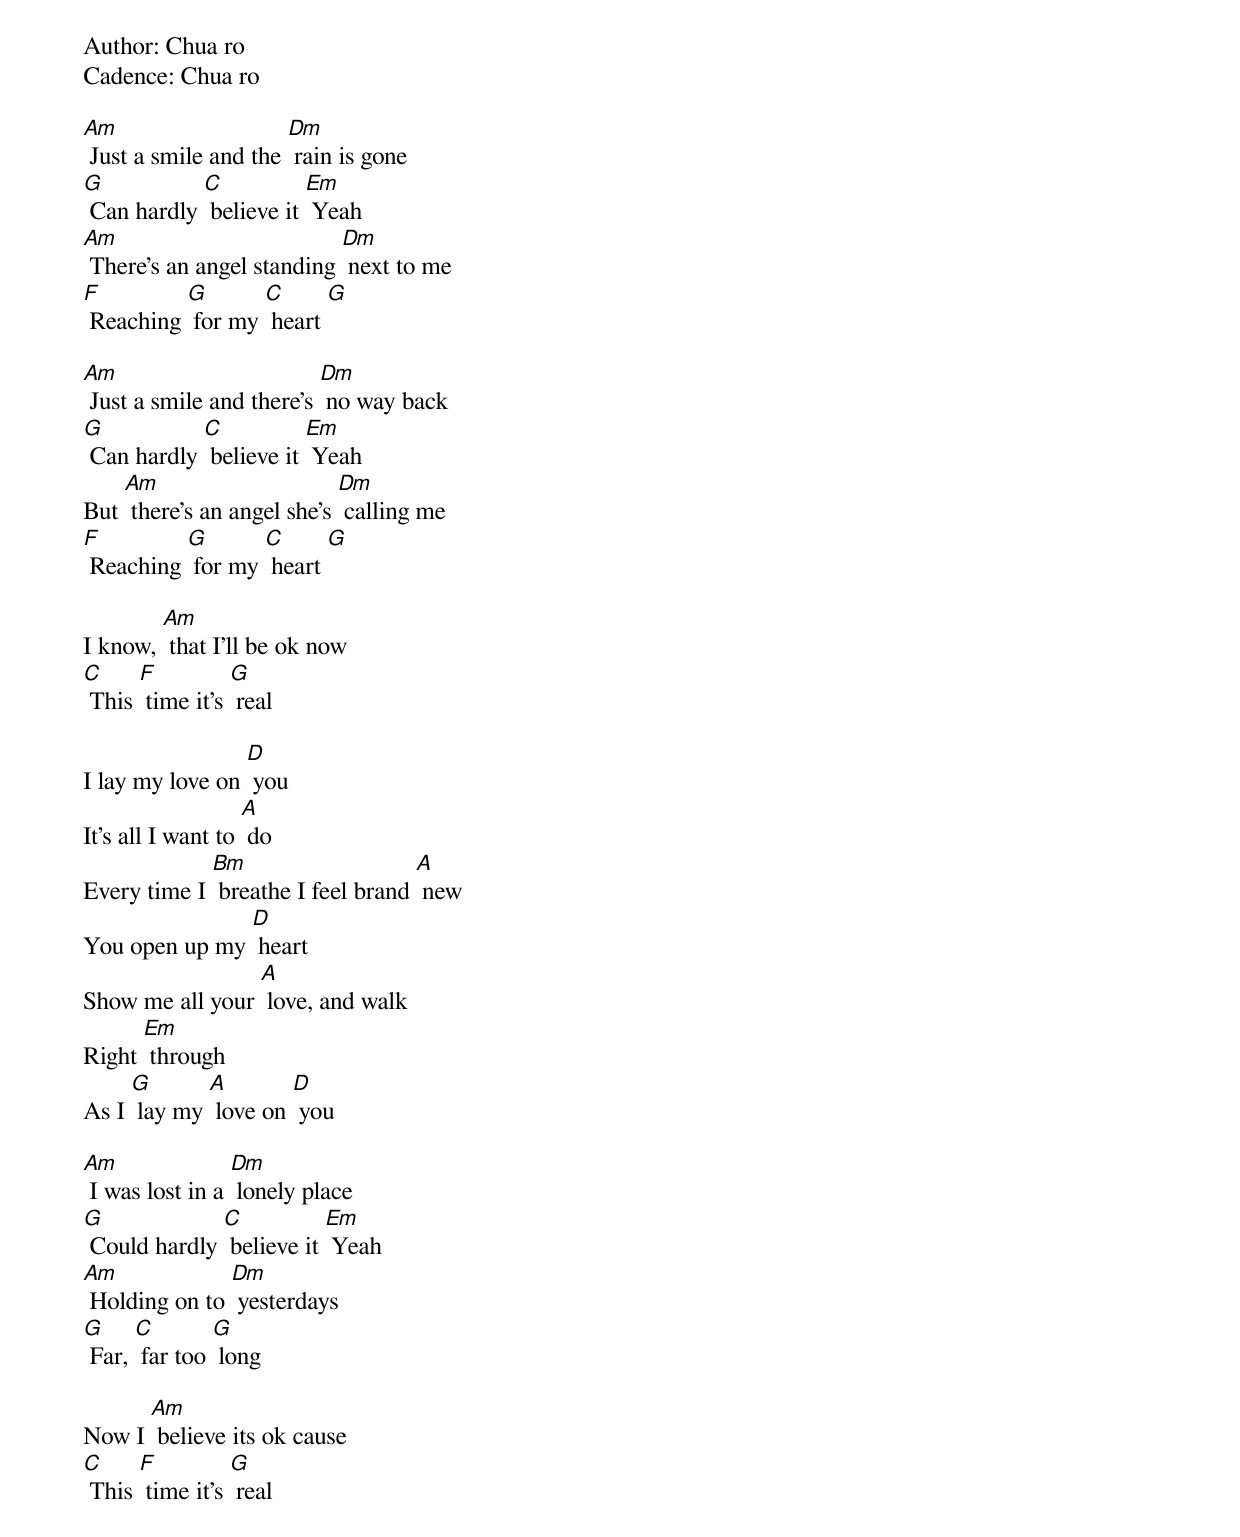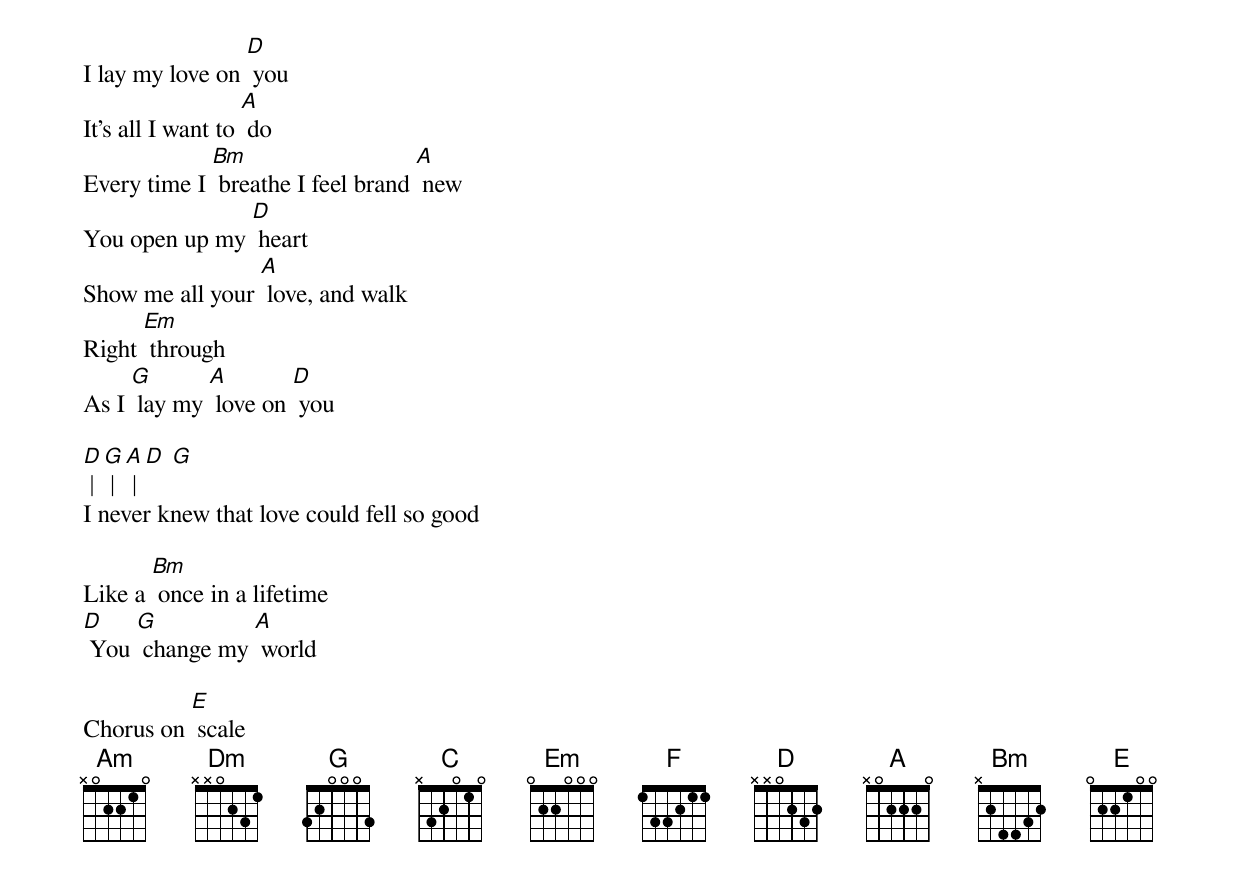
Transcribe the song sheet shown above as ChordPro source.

Author: Chua ro
Cadence: Chua ro

[Am] Just a smile and the [Dm] rain is gone
[G] Can hardly [C] believe it [Em] Yeah
[Am] There's an angel standing [Dm] next to me
[F] Reaching [G] for my [C] heart [G]

[Am] Just a smile and there's [Dm] no way back
[G] Can hardly [C] believe it [Em] Yeah
But [Am] there's an angel she's [Dm] calling me
[F] Reaching [G] for my [C] heart [G]

I know, [Am] that I'll be ok now
[C] This [F] time it's [G] real

I lay my love on [D] you
It's all I want to [A] do
Every time I [Bm] breathe I feel brand [A] new
You open up my [D] heart
Show me all your [A] love, and walk
Right [Em] through
As I [G] lay my [A] love on [D] you

[Am] I was lost in a [Dm] lonely place
[G] Could hardly [C] believe it [Em] Yeah
[Am] Holding on to [Dm] yesterdays
[G] Far, [C] far too [G] long

Now I [Am] believe its ok cause
[C] This [F] time it's [G] real

I lay my love on [D] you
It's all I want to [A] do
Every time I [Bm] breathe I feel brand [A] new
You open up my [D] heart
Show me all your [A] love, and walk
Right [Em] through
As I [G] lay my [A] love on [D] you

[D] | [G] | [A] | [D] [G]
I never knew that love could fell so good

Like a [Bm] once in a lifetime
[D] You [G] change my [A] world

Chorus on [E] scale
